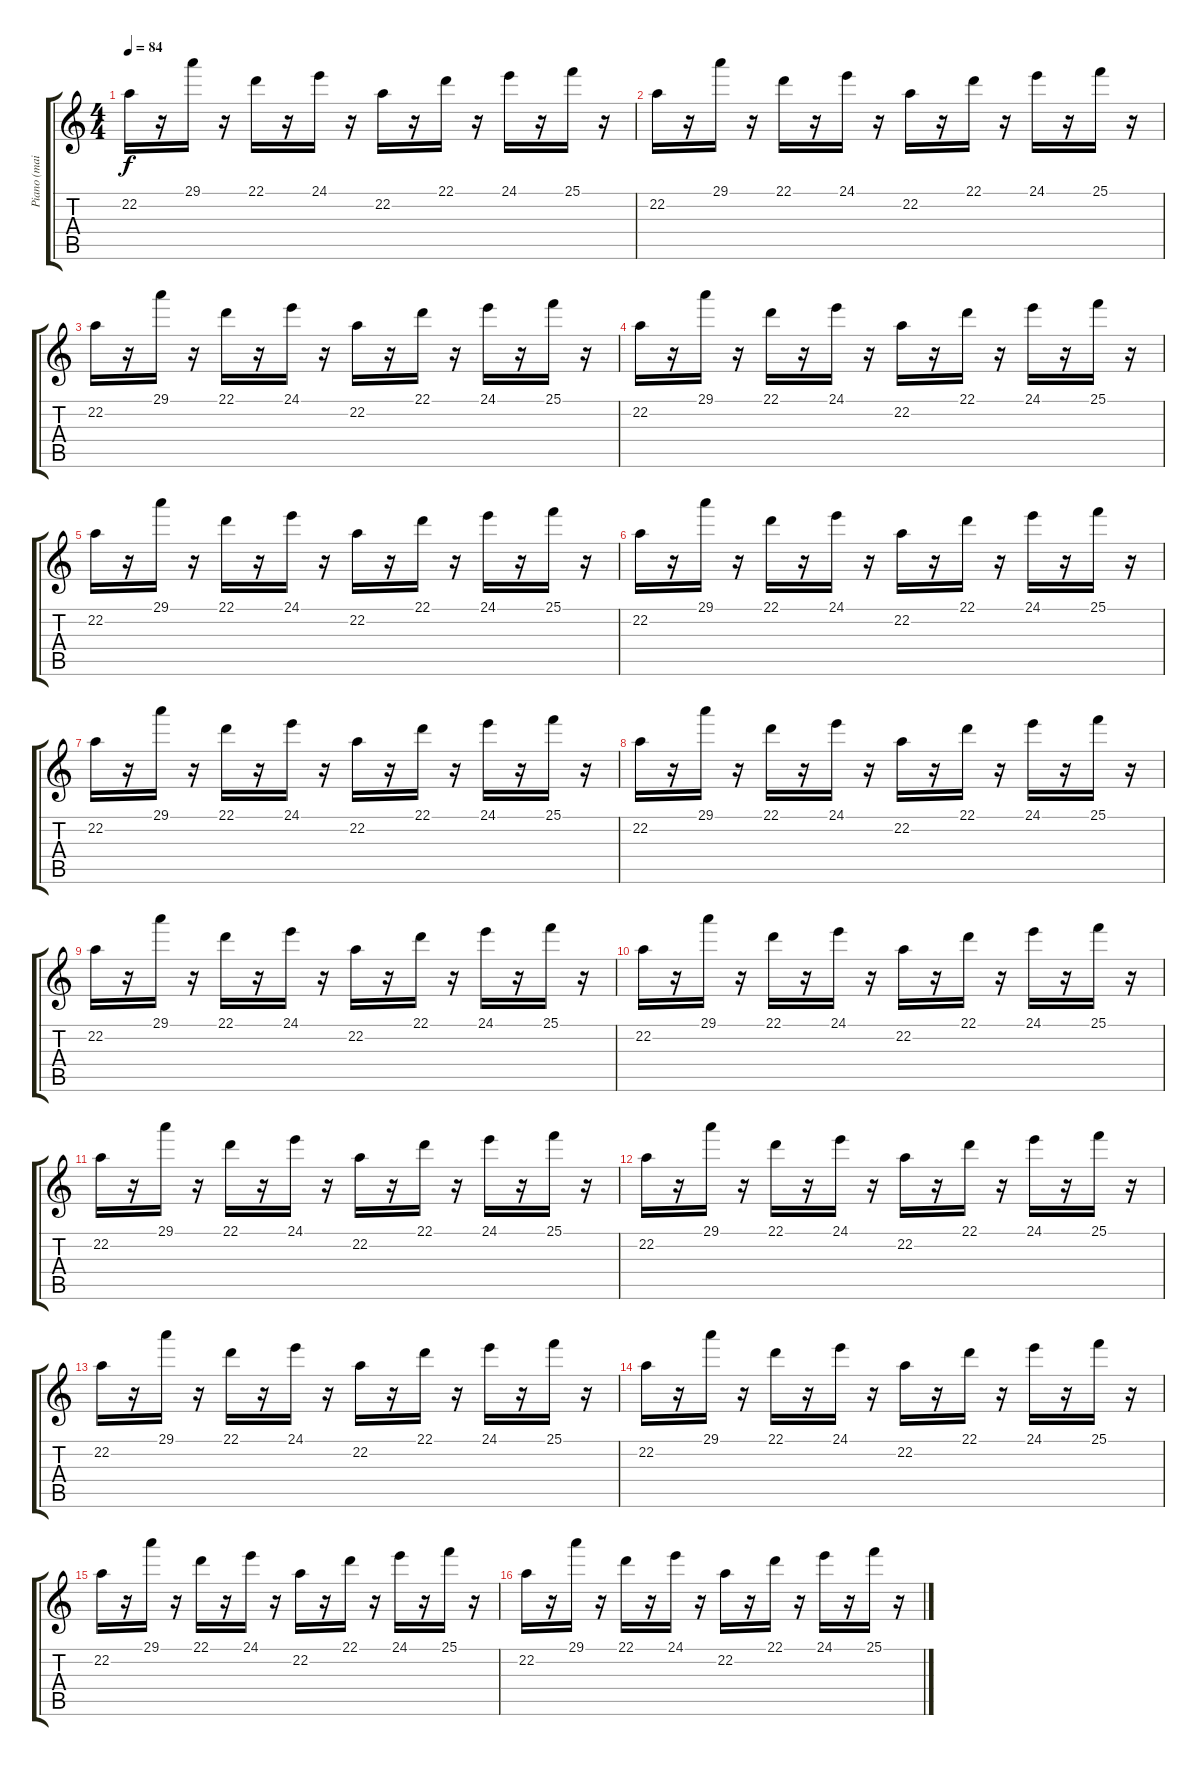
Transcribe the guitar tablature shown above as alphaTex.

\track ("Piano (main droite)" "Piano (mai") {instrument brightacousticpiano}
\staff {score tabs}
\tuning (E4 B3 G3 D3 A2 E2) {hide}
\ts (4 4)
\tempo 84
\clef g2
\ks c
22.2.16{dy f} r.16 29.1.16 r.16 22.1.16 r.16 24.1.16 r.16 22.2.16 r.16 22.1.16 r.16 24.1.16 r.16 25.1.16 r.16 |
22.2.16 r.16 29.1.16 r.16 22.1.16 r.16 24.1.16 r.16 22.2.16 r.16 22.1.16 r.16 24.1.16 r.16 25.1.16 r.16 |
22.2.16 r.16 29.1.16 r.16 22.1.16 r.16 24.1.16 r.16 22.2.16 r.16 22.1.16 r.16 24.1.16 r.16 25.1.16 r.16 |
22.2.16 r.16 29.1.16 r.16 22.1.16 r.16 24.1.16 r.16 22.2.16 r.16 22.1.16 r.16 24.1.16 r.16 25.1.16 r.16 |
22.2.16 r.16 29.1.16 r.16 22.1.16 r.16 24.1.16 r.16 22.2.16 r.16 22.1.16 r.16 24.1.16 r.16 25.1.16 r.16 |
22.2.16 r.16 29.1.16 r.16 22.1.16 r.16 24.1.16 r.16 22.2.16 r.16 22.1.16 r.16 24.1.16 r.16 25.1.16 r.16 |
22.2.16 r.16 29.1.16 r.16 22.1.16 r.16 24.1.16 r.16 22.2.16 r.16 22.1.16 r.16 24.1.16 r.16 25.1.16 r.16 |
22.2.16 r.16 29.1.16 r.16 22.1.16 r.16 24.1.16 r.16 22.2.16 r.16 22.1.16 r.16 24.1.16 r.16 25.1.16 r.16 |
22.2.16 r.16 29.1.16 r.16 22.1.16 r.16 24.1.16 r.16 22.2.16 r.16 22.1.16 r.16 24.1.16 r.16 25.1.16 r.16 |
22.2.16 r.16 29.1.16 r.16 22.1.16 r.16 24.1.16 r.16 22.2.16 r.16 22.1.16 r.16 24.1.16 r.16 25.1.16 r.16 |
22.2.16 r.16 29.1.16 r.16 22.1.16 r.16 24.1.16 r.16 22.2.16 r.16 22.1.16 r.16 24.1.16 r.16 25.1.16 r.16 |
22.2.16 r.16 29.1.16 r.16 22.1.16 r.16 24.1.16 r.16 22.2.16 r.16 22.1.16 r.16 24.1.16 r.16 25.1.16 r.16 |
22.2.16 r.16 29.1.16 r.16 22.1.16 r.16 24.1.16 r.16 22.2.16 r.16 22.1.16 r.16 24.1.16 r.16 25.1.16 r.16 |
22.2.16 r.16 29.1.16 r.16 22.1.16 r.16 24.1.16 r.16 22.2.16 r.16 22.1.16 r.16 24.1.16 r.16 25.1.16 r.16 |
22.2.16 r.16 29.1.16 r.16 22.1.16 r.16 24.1.16 r.16 22.2.16 r.16 22.1.16 r.16 24.1.16 r.16 25.1.16 r.16 |
22.2.16 r.16 29.1.16 r.16 22.1.16 r.16 24.1.16 r.16 22.2.16 r.16 22.1.16 r.16 24.1.16 r.16 25.1.16 r.16
